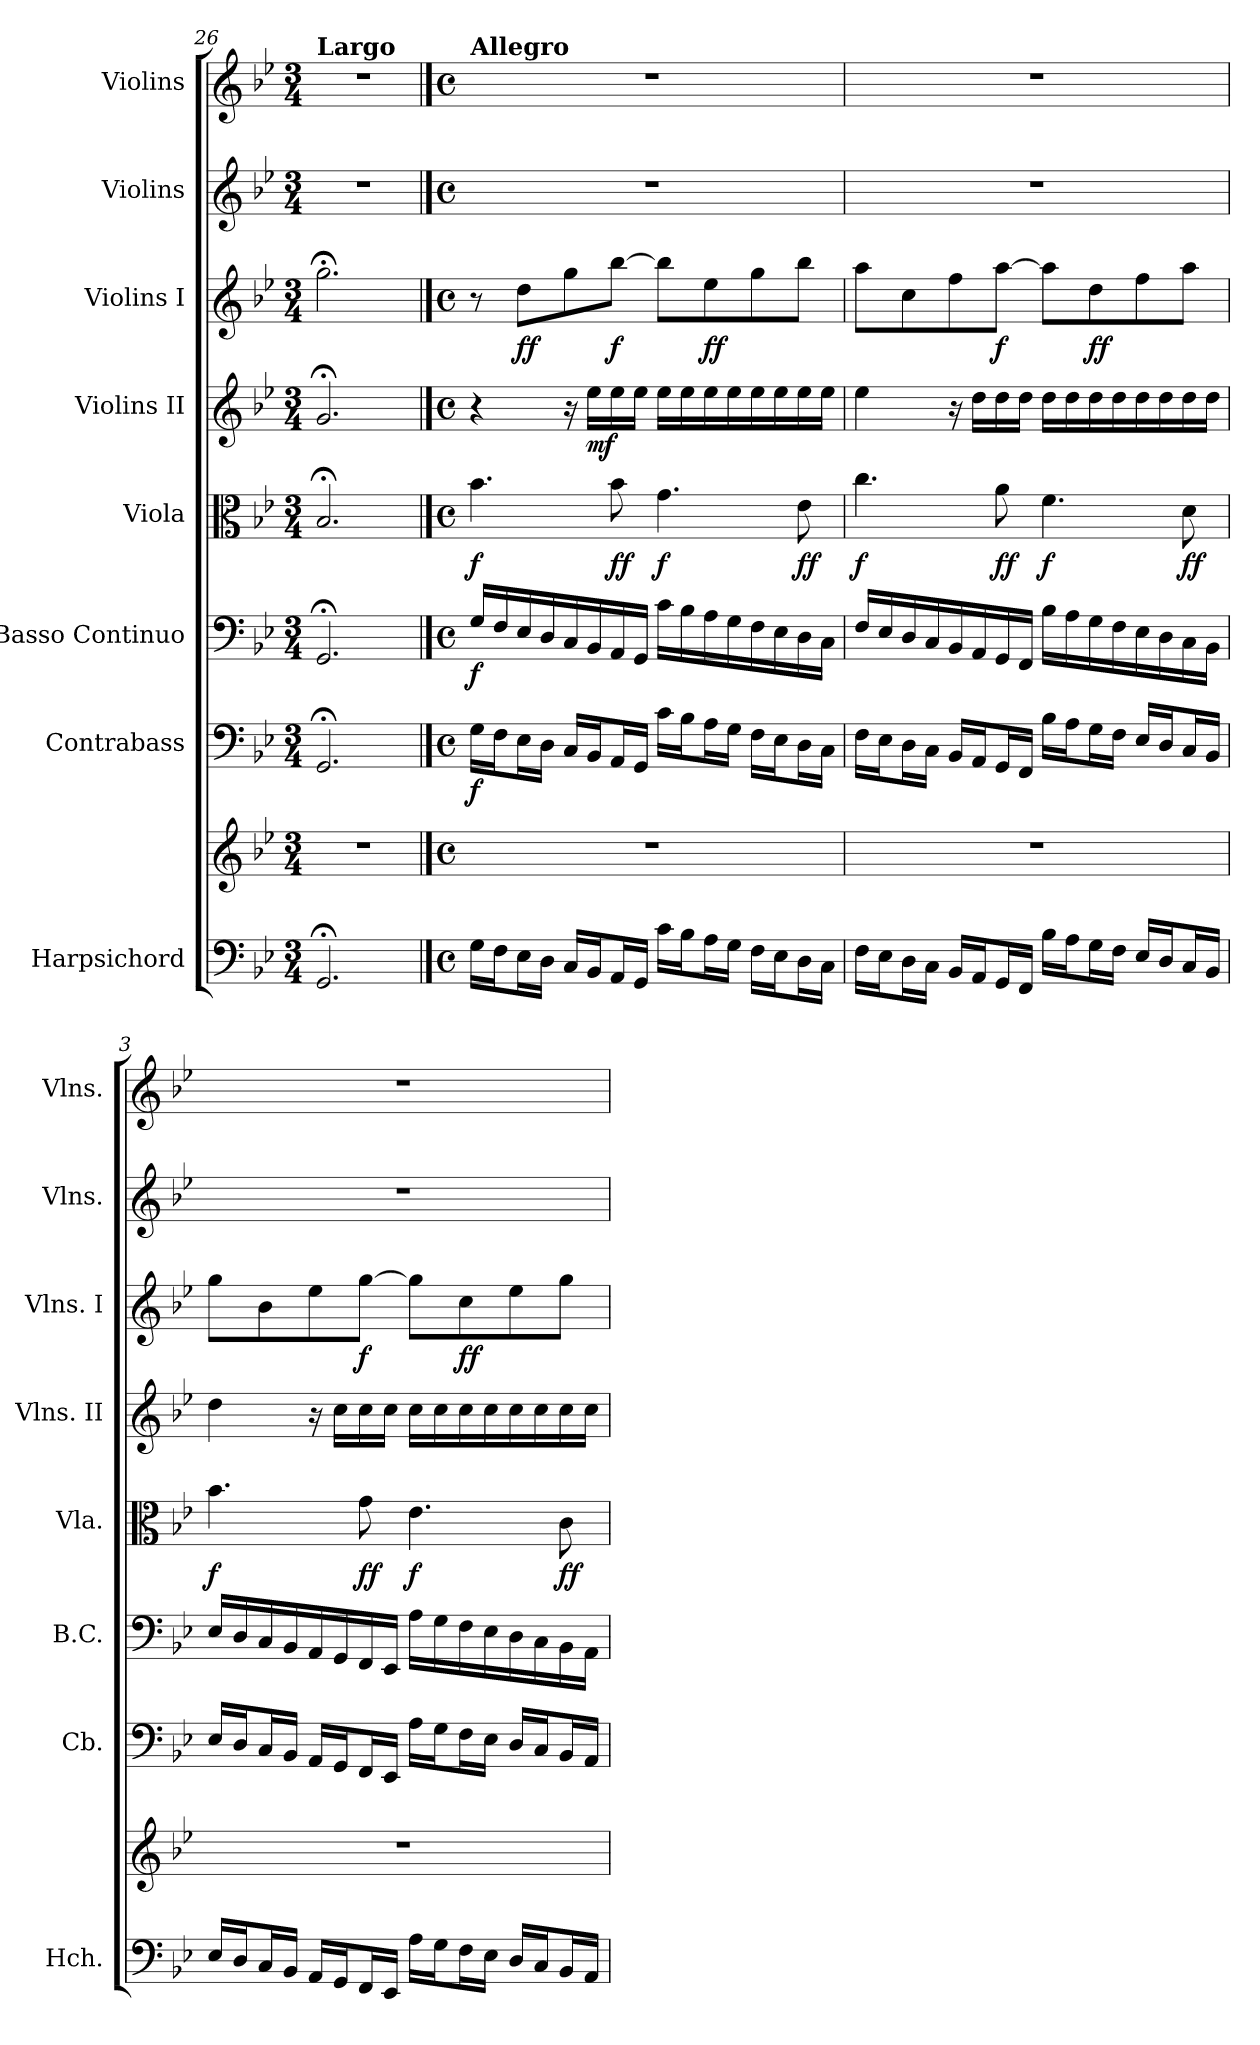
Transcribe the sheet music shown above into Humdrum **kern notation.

**kern	**kern	**kern	**dynam	**kern	**dynam	**kern	**dynam	**kern	**dynam	**kern	**dynam	**kern	**kern
*part8	*part8	*part7	*part7	*part6	*part6	*part5	*part5	*part4	*part4	*part3	*part3	*part2	*part1
*staff9	*staff8	*staff7	*staff7	*staff6	*staff6	*staff5	*staff5	*staff4	*staff4	*staff3	*staff3	*staff2	*staff1
*I"Harpsichord	*	*I"Contrabass	*	*I"Basso Continuo	*	*I"Viola	*	*I"Violins II	*	*I"Violins I	*	*I"Violins	*I"Violins
*I'Hch.	*	*I'Cb.	*	*I'B.C.	*	*I'Vla.	*	*I'Vlns. II	*	*I'Vlns. I	*	*I'Vlns.	*I'Vlns.
!!LO:LB:g=z
*clefF4	*clefG2	*clefF4	*	*clefF4	*	*clefC3	*	*clefG2	*	*clefG2	*	*clefG2	*clefG2
*	*	*ITrd7c12	*	*	*	*	*	*	*	*	*	*	*
*k[b-e-]	*k[b-e-]	*k[b-e-]	*	*k[b-e-]	*	*k[b-e-]	*	*k[b-e-]	*	*k[b-e-]	*	*k[b-e-]	*k[b-e-]
*M3/4	*M3/4	*M3/4	*	*M3/4	*	*M3/4	*	*M3/4	*	*M3/4	*	*M3/4	*M3/4
=26	=26	=26	=26	=26	=26	=26	=26	=26	=26	=26	=26	=26	=26
!	!	!	!	!	!	!	!	!	!	!	!	!	!LO:TX:a:B:t=Largo
2.GG;</	2.r	2.GGG;</	.	2.GG;</	.	2.B-;</	.	2.g;</	.	2.gg;<\	.	2.r	2.r
!!LO:PB:g=z
==1	==1	==1	==1	==1	==1	==1	==1	==1	==1	==1	==1	==1	==1
*M4/4	*M4/4	*M4/4	*	*M4/4	*	*M4/4	*	*M4/4	*	*M4/4	*	*M4/4	*M4/4
*met(c)	*met(c)	*met(c)	*	*met(c)	*	*met(c)	*	*met(c)	*	*met(c)	*	*met(c)	*met(c)
!	!	!	!	!	!	!	!	!	!	!	!	!	!LO:TX:a:B:t=Allegro
!	!	!	!LO:DY:b	!	!LO:DY:b	!	!LO:DY:b	!	!	!	!	!	!
16G\LL	1r	16GG\LL	f	16G/LL	f	4.b-\	f	4r	.	8r	.	1r	1r
16F\J	.	16FF\J	.	16F/	.	.	.	.	.	.	.	.	.
!	!	!	!	!	!	!	!	!	!	!	!LO:DY:b	!	!
16E-\L	.	16EE-\L	.	16E-/	.	.	.	.	.	8dd\L	ff	.	.
16D\JJ	.	16DD\JJ	.	16D/	.	.	.	.	.	.	.	.	.
16C/LL	.	16CC/LL	.	16C/	.	.	.	16r	.	8gg\	.	.	.
!	!	!	!	!	!	!	!	!	!LO:DY:b	!	!	!	!
16BB-/J	.	16BBB-/J	.	16BB-/	.	.	.	16ee-\LL	mf	.	.	.	.
!	!	!	!	!	!	!	!LO:DY:b	!	!	!	!LO:DY:b	!	!
16AA/L	.	16AAA/L	.	16AA/	.	8b-\	ff	16ee-\	.	[8bb-\J	f	.	.
16GG/JJ	.	16GGG/JJ	.	16GG/JJ	.	.	.	16ee-\JJ	.	.	.	.	.
!	!	!	!	!	!	!	!LO:DY:b	!	!	!	!	!	!
16c\LL	.	16C\LL	.	16c\LL	.	4.g\	f	16ee-\LL	.	8bb-\L]	.	.	.
16B-\J	.	16BB-\J	.	16B-\	.	.	.	16ee-\	.	.	.	.	.
!	!	!	!	!	!	!	!	!	!	!	!LO:DY:b	!	!
16A\L	.	16AA\L	.	16A\	.	.	.	16ee-\	.	8ee-\	ff	.	.
16G\JJ	.	16GG\JJ	.	16G\	.	.	.	16ee-\	.	.	.	.	.
16F\LL	.	16FF\LL	.	16F\	.	.	.	16ee-\	.	8gg\	.	.	.
16E-\J	.	16EE-\J	.	16E-\	.	.	.	16ee-\	.	.	.	.	.
!	!	!	!	!	!	!	!LO:DY:b	!	!	!	!	!	!
16D\L	.	16DD\L	.	16D\	.	8e-\	ff	16ee-\	.	8bb-\J	.	.	.
16C\JJ	.	16CC\JJ	.	16C\JJ	.	.	.	16ee-\JJ	.	.	.	.	.
=2	=2	=2	=2	=2	=2	=2	=2	=2	=2	=2	=2	=2	=2
!	!	!	!	!	!	!	!LO:DY:b	!	!	!	!	!	!
16F\LL	1r	16FF\LL	.	16F/LL	.	4.cc\	f	4ee-\	.	8aa\L	.	1r	1r
16E-\J	.	16EE-\J	.	16E-/	.	.	.	.	.	.	.	.	.
16D\L	.	16DD\L	.	16D/	.	.	.	.	.	8cc\	.	.	.
16C\JJ	.	16CC\JJ	.	16C/	.	.	.	.	.	.	.	.	.
16BB-/LL	.	16BBB-/LL	.	16BB-/	.	.	.	16r	.	8ff\	.	.	.
16AA/J	.	16AAA/J	.	16AA/	.	.	.	16dd\LL	.	.	.	.	.
!	!	!	!	!	!	!	!LO:DY:b	!	!	!	!LO:DY:b	!	!
16GG/L	.	16GGG/L	.	16GG/	.	8a\	ff	16dd\	.	[8aa\J	f	.	.
16FF/JJ	.	16FFF/JJ	.	16FF/JJ	.	.	.	16dd\JJ	.	.	.	.	.
!	!	!	!	!	!	!	!LO:DY:b	!	!	!	!	!	!
16B-\LL	.	16BB-\LL	.	16B-\LL	.	4.f\	f	16dd\LL	.	8aa\L]	.	.	.
16A\J	.	16AA\J	.	16A\	.	.	.	16dd\	.	.	.	.	.
!	!	!	!	!	!	!	!	!	!	!	!LO:DY:b	!	!
16G\L	.	16GG\L	.	16G\	.	.	.	16dd\	.	8dd\	ff	.	.
16F\JJ	.	16FF\JJ	.	16F\	.	.	.	16dd\	.	.	.	.	.
16E-/LL	.	16EE-/LL	.	16E-\	.	.	.	16dd\	.	8ff\	.	.	.
16D/J	.	16DD/J	.	16D\	.	.	.	16dd\	.	.	.	.	.
!	!	!	!	!	!	!	!LO:DY:b	!	!	!	!	!	!
16C/L	.	16CC/L	.	16C\	.	8d\	ff	16dd\	.	8aa\J	.	.	.
16BB-/JJ	.	16BBB-/JJ	.	16BB-\JJ	.	.	.	16dd\JJ	.	.	.	.	.
!!LO:LB:g=z
=3	=3	=3	=3	=3	=3	=3	=3	=3	=3	=3	=3	=3	=3
!	!	!	!	!	!	!	!LO:DY:b	!	!	!	!	!	!
16E-/LL	1r	16EE-/LL	.	16E-/LL	.	4.b-\	f	4dd\	.	8gg\L	.	1r	1r
16D/J	.	16DD/J	.	16D/	.	.	.	.	.	.	.	.	.
16C/L	.	16CC/L	.	16C/	.	.	.	.	.	8b-\	.	.	.
16BB-/JJ	.	16BBB-/JJ	.	16BB-/	.	.	.	.	.	.	.	.	.
16AA/LL	.	16AAA/LL	.	16AA/	.	.	.	16r	.	8ee-\	.	.	.
16GG/J	.	16GGG/J	.	16GG/	.	.	.	16cc\LL	.	.	.	.	.
!	!	!	!	!	!	!	!LO:DY:b	!	!	!	!LO:DY:b	!	!
16FF/L	.	16FFF/L	.	16FF/	.	8g\	ff	16cc\	.	[8gg\J	f	.	.
16EE-/JJ	.	16EEE-/JJ	.	16EE-/JJ	.	.	.	16cc\JJ	.	.	.	.	.
!	!	!	!	!	!	!	!LO:DY:b	!	!	!	!	!	!
16A\LL	.	16AA\LL	.	16A\LL	.	4.e-\	f	16cc\LL	.	8gg\L]	.	.	.
16G\J	.	16GG\J	.	16G\	.	.	.	16cc\	.	.	.	.	.
!	!	!	!	!	!	!	!	!	!	!	!LO:DY:b	!	!
16F\L	.	16FF\L	.	16F\	.	.	.	16cc\	.	8cc\	ff	.	.
16E-\JJ	.	16EE-\JJ	.	16E-\	.	.	.	16cc\	.	.	.	.	.
16D/LL	.	16DD/LL	.	16D\	.	.	.	16cc\	.	8ee-\	.	.	.
16C/J	.	16CC/J	.	16C\	.	.	.	16cc\	.	.	.	.	.
!	!	!	!	!	!	!	!LO:DY:b	!	!	!	!	!	!
16BB-/L	.	16BBB-/L	.	16BB-\	.	8c\	ff	16cc\	.	8gg\J	.	.	.
16AA/JJ	.	16AAA/JJ	.	16AA\JJ	.	.	.	16cc\JJ	.	.	.	.	.
=	=	=	=	=	=	=	=	=	=	=	=	=	=
*-	*-	*-	*-	*-	*-	*-	*-	*-	*-	*-	*-	*-	*-
